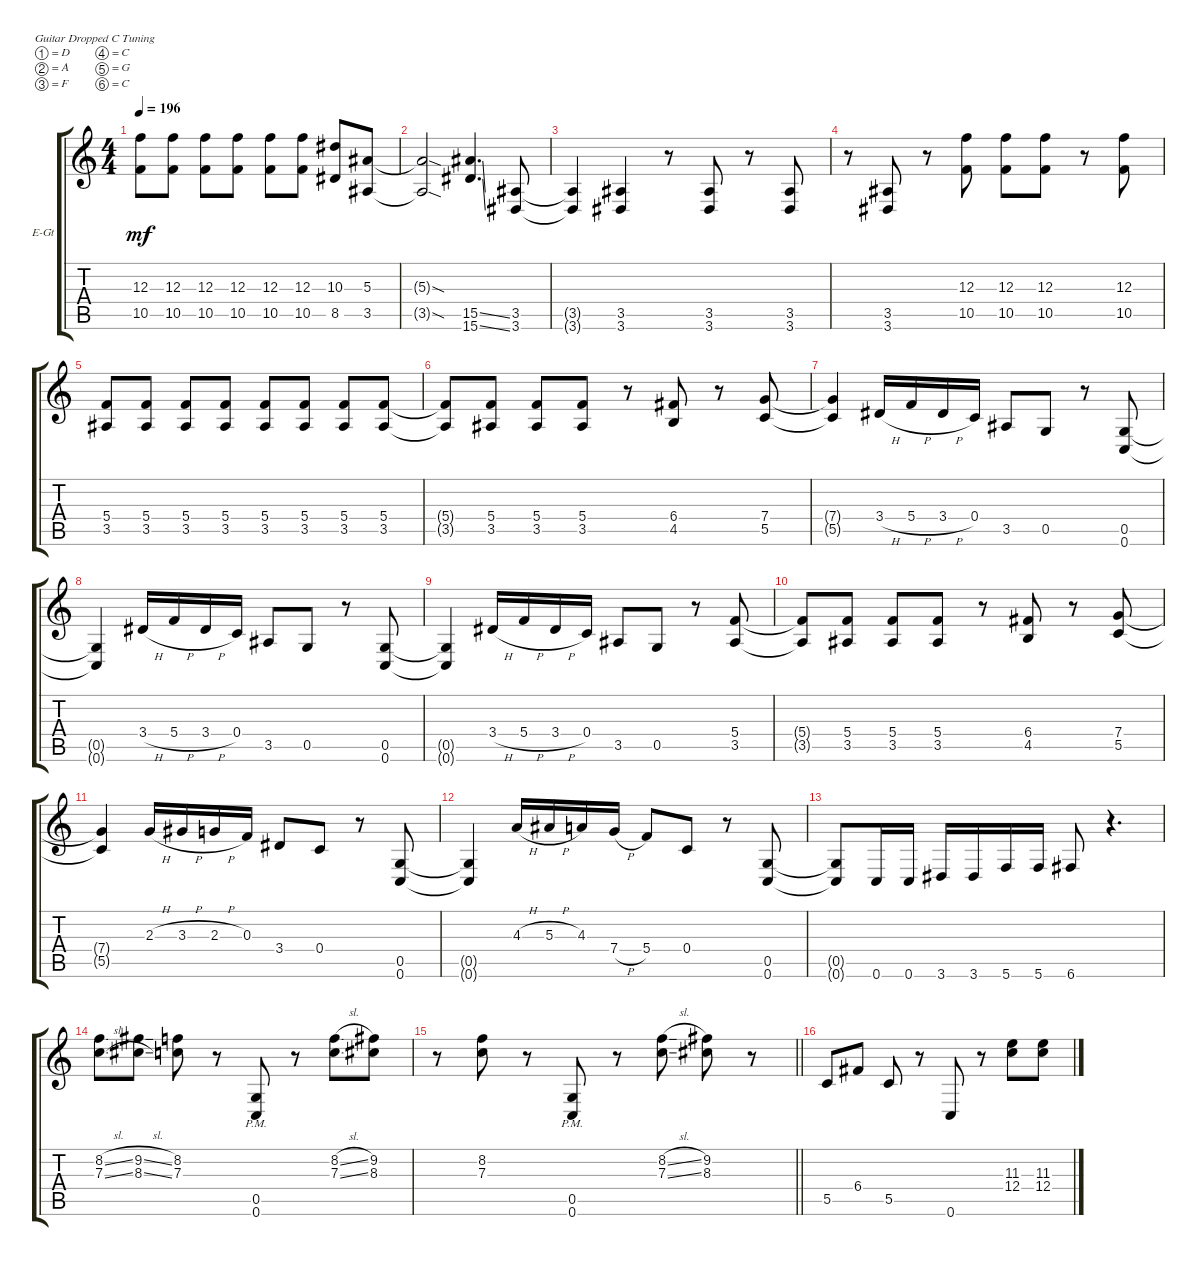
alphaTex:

\defaultSystemsLayout 4
\bracketExtendMode groupsimilarinstruments
\firstSystemTrackNameOrientation horizontal
\otherSystemsTrackNameOrientation horizontal
\track ("R Guitar <Dist>" "E-Gt") {instrument distortionguitar}
\staff {score tabs}
\tuning (D4 A3 F3 C3 G2 C2)
\ts (4 4)
\tempo 196
\clef g2
\ks c
(10.5{t} 12.3{t}).8{dy mf} (10.5 12.3).8 (10.5 12.3).8 (10.5 12.3).8 (10.5 12.3).8 (10.5 12.3).8 (8.5 10.3).8 (3.5 5.3).8 |
(3.5{sod t} 5.3{sod t}).2 (15.6{ss} 15.5{ss}).4{d} (3.5 3.6).8 |
(3.6{t} 3.5{t}).4 (3.6 3.5).4 r.8 (3.6 3.5).8 r.8 (3.5 3.6).8 |
r.8 (3.5 3.6).8 r.8 (12.3 10.5).8 (12.3 10.5).8 (12.3 10.5).8 r.8 (12.3 10.5).8 |
(3.5 5.4).8 (3.5 5.4).8 (3.5 5.4).8 (3.5 5.4).8 (3.5 5.4).8 (3.5 5.4).8 (3.5 5.4).8 (3.5 5.4).8 |
(3.5{t} 5.4{t}).8 (3.5 5.4).8 (3.5 5.4).8 (3.5 5.4).8 r.8 (4.5 6.4).8 r.8 (5.5 7.4).8 |
(5.5{t} 7.4{t}).4 3.4{h}.16 5.4{h}.16 3.4{h}.16 0.4.16 3.5.8 0.5.8 r.8 (0.6 0.5).8 |
(0.6{t} 0.5{t}).4 3.4{h}.16 5.4{h}.16 3.4{h}.16 0.4.16 3.5.8 0.5.8 r.8 (0.6 0.5).8 |
(0.6{t} 0.5{t}).4 3.4{h}.16 5.4{h}.16 3.4{h}.16 0.4.16 3.5.8 0.5.8 r.8 (3.5 5.4).8 |
(5.4{t} 3.5{t}).8 (3.5 5.4).8 (3.5 5.4).8 (3.5 5.4).8 r.8 (4.5 6.4).8 r.8 (5.5 7.4).8 |
(5.5{t} 7.4{t}).4 2.3{h}.16 3.3{h}.16 2.3{h}.16 0.3.16 3.4.8 0.4.8 r.8 (0.6 0.5).8 |
(0.6{t} 0.5{t}).4 4.3{h}.16 5.3{h}.16 4.3.16 7.4{h}.16 5.4.8 0.4.8 r.8 (0.6 0.5).8 |
(0.6{t} 0.5{t}).8 0.6.16 0.6.16 3.6.16 3.6.16 5.6.16 5.6.16 6.6.8 r.4{d} |
(8.2{sl} 7.3{sl}).8 (8.3{sl} 9.2{sl}).8 (7.3 8.2).8 r.8 (0.6{pm} 0.5{pm}).8 r.8 (7.3{sl} 8.2{sl}).8 (8.3 9.2).8 |
\barLineRight lightlight
r.8 (7.3 8.2).8 r.8 (0.6{pm} 0.5{pm}).8 r.8 (7.3{sl} 8.2{sl}).8 (8.3 9.2).8 r.8 |
5.5.8 6.4.8 5.5.8 r.8 0.6.8 r.8 (12.4 11.3).8 (12.4 11.3).8
